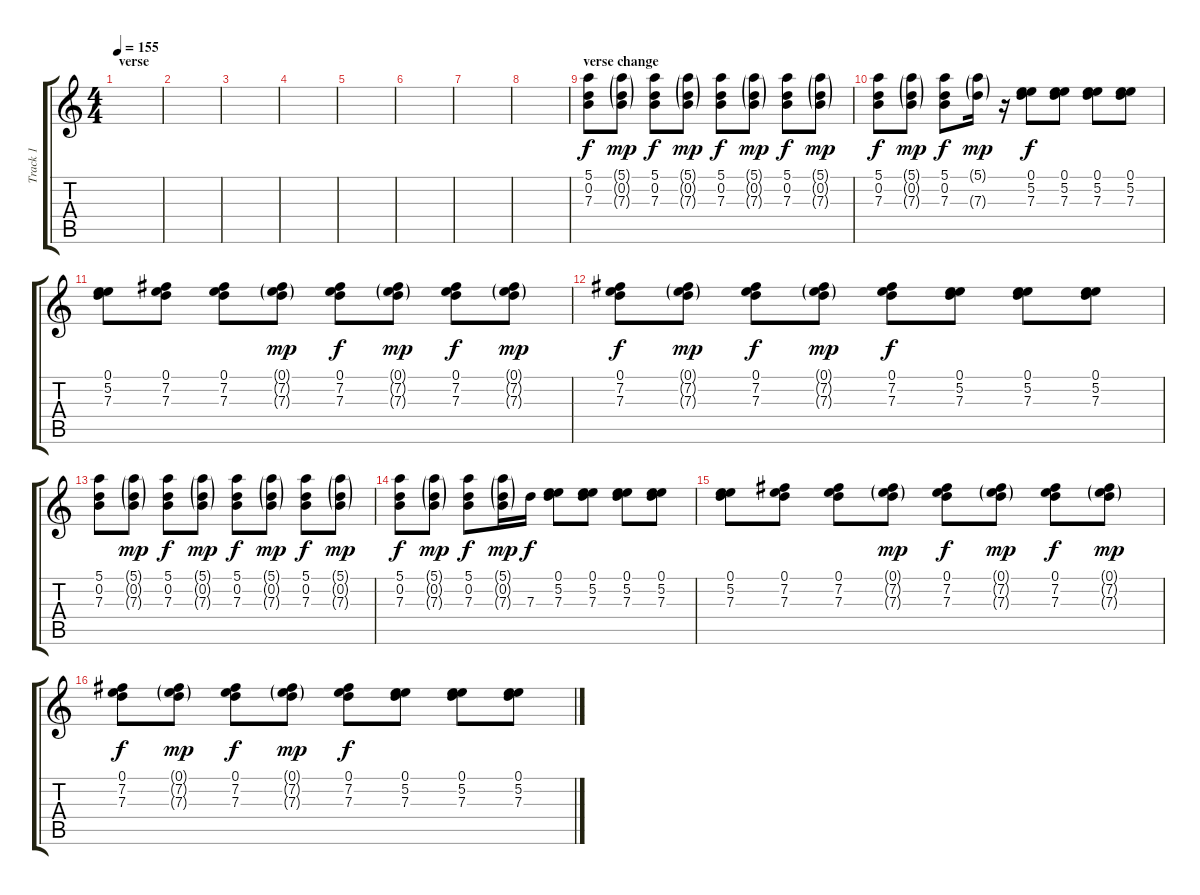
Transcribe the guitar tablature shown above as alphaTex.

\track ("Track 1" "Track 1") {instrument acousticguitarnylon}
\staff {score tabs}
\tuning (E4 B3 G3 D3 A2 D2) {hide}
\ts (4 4)
\section ("" "verse")
\tempo 155
\clef g2
\ks c
|
|
|
|
|
|
|
|
\section ("" "verse change")
(5.1 0.2 7.3).8 (5.1{g} 0.2{g} 7.3{g}).8{dy mp} (5.1 0.2 7.3).8{dy f} (5.1{g} 0.2{g} 7.3{g}).8{dy mp} (5.1 0.2 7.3).8{dy f} (5.1{g} 0.2{g} 7.3{g}).8{dy mp} (5.1 0.2 7.3).8{dy f} (5.1{g} 0.2{g} 7.3{g}).8{dy mp} |
(5.1 0.2 7.3).8{dy f} (5.1{g} 0.2{g} 7.3{g}).8{dy mp} (5.1 0.2 7.3).8{dy f} (5.1{g} 7.3{g}).16{dy mp} r.16 (0.1 5.2 7.3).8{dy f} (0.1 5.2 7.3).8 (0.1 5.2 7.3).8 (0.1 5.2 7.3).8 |
(0.1 5.2 7.3).8 (0.1 7.2 7.3).8 (0.1 7.2 7.3).8 (0.1{g} 7.2{g} 7.3{g}).8{dy mp} (0.1 7.2 7.3).8{dy f} (0.1{g} 7.2{g} 7.3{g}).8{dy mp} (0.1 7.2 7.3).8{dy f} (0.1{g} 7.2{g} 7.3{g}).8{dy mp} |
(0.1 7.2 7.3).8{dy f} (0.1{g} 7.2{g} 7.3{g}).8{dy mp} (0.1 7.2 7.3).8{dy f} (0.1{g} 7.2{g} 7.3{g}).8{dy mp} (0.1 7.2 7.3).8{dy f} (0.1 5.2 7.3).8 (0.1 5.2 7.3).8 (0.1 5.2 7.3).8 |
(5.1 0.2 7.3).8 (5.1{g} 0.2{g} 7.3{g}).8{dy mp} (5.1 0.2 7.3).8{dy f} (5.1{g} 0.2{g} 7.3{g}).8{dy mp} (5.1 0.2 7.3).8{dy f} (5.1{g} 0.2{g} 7.3{g}).8{dy mp} (5.1 0.2 7.3).8{dy f} (5.1{g} 0.2{g} 7.3{g}).8{dy mp} |
(5.1 0.2 7.3).8{dy f} (5.1{g} 0.2{g} 7.3{g}).8{dy mp} (5.1 0.2 7.3).8{dy f} (5.1{g} 0.2{g} 7.3{g}).16{dy mp} 7.3.16{dy f} (0.1 5.2 7.3).8 (0.1 5.2 7.3).8 (0.1 5.2 7.3).8 (0.1 5.2 7.3).8 |
(0.1 5.2 7.3).8 (0.1 7.2 7.3).8 (0.1 7.2 7.3).8 (0.1{g} 7.2{g} 7.3{g}).8{dy mp} (0.1 7.2 7.3).8{dy f} (0.1{g} 7.2{g} 7.3{g}).8{dy mp} (0.1 7.2 7.3).8{dy f} (0.1{g} 7.2{g} 7.3{g}).8{dy mp} |
(0.1 7.2 7.3).8{dy f} (0.1{g} 7.2{g} 7.3{g}).8{dy mp} (0.1 7.2 7.3).8{dy f} (0.1{g} 7.2{g} 7.3{g}).8{dy mp} (0.1 7.2 7.3).8{dy f} (0.1 5.2 7.3).8 (0.1 5.2 7.3).8 (0.1 5.2 7.3).8
